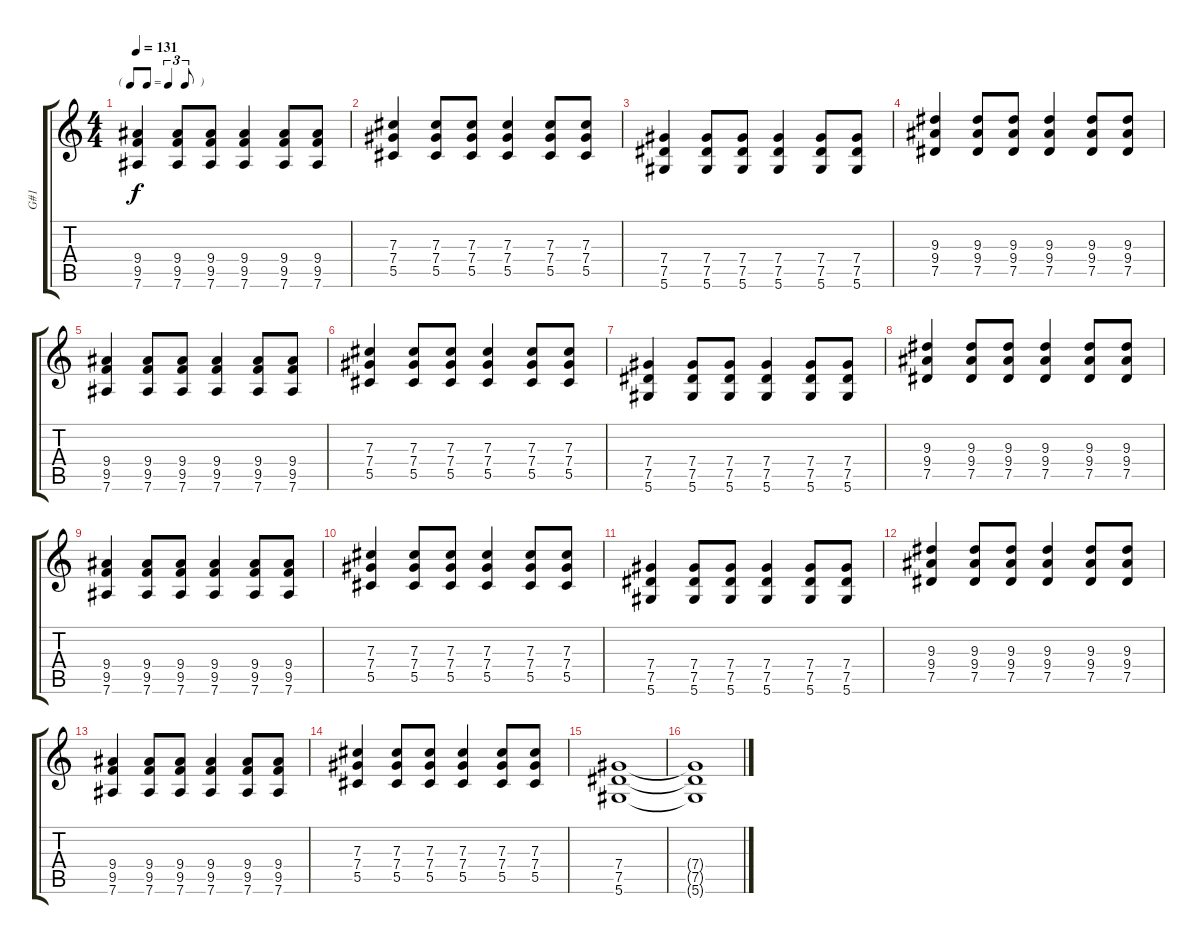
\track ("G#1" "G#1") {instrument distortionguitar}
\staff {score tabs}
\tuning (Eb4 Bb3 Gb3 Db3 Ab2 Eb2) {hide}
\ts (4 4)
\tf triplet8th
\tempo 131
\clef g2
\ks c
(9.4 9.5 7.6).4{dy f} (9.4 9.5 7.6).8 (9.4 9.5 7.6).8 (9.4 9.5 7.6).4 (9.4 9.5 7.6).8 (9.4 9.5 7.6).8 |
(7.3 7.4 5.5).4 (7.3 7.4 5.5).8 (7.3 7.4 5.5).8 (7.3 7.4 5.5).4 (7.3 7.4 5.5).8 (7.3 7.4 5.5).8 |
(7.4 7.5 5.6).4{volume 16} (7.4 7.5 5.6).8 (7.4 7.5 5.6).8 (7.4 7.5 5.6).4 (7.4 7.5 5.6).8 (7.4 7.5 5.6).8 |
(9.3 9.4 7.5).4 (9.3 9.4 7.5).8 (9.3 9.4 7.5).8 (9.3 9.4 7.5).4 (9.3 9.4 7.5).8 (9.3 9.4 7.5).8 |
(9.4 9.5 7.6).4 (9.4 9.5 7.6).8 (9.4 9.5 7.6).8 (9.4 9.5 7.6).4 (9.4 9.5 7.6).8 (9.4 9.5 7.6).8 |
(7.3 7.4 5.5).4 (7.3 7.4 5.5).8 (7.3 7.4 5.5).8 (7.3 7.4 5.5).4 (7.3 7.4 5.5).8 (7.3 7.4 5.5).8 |
(7.4 7.5 5.6).4{volume 16} (7.4 7.5 5.6).8 (7.4 7.5 5.6).8 (7.4 7.5 5.6).4 (7.4 7.5 5.6).8 (7.4 7.5 5.6).8 |
(9.3 9.4 7.5).4 (9.3 9.4 7.5).8 (9.3 9.4 7.5).8 (9.3 9.4 7.5).4 (9.3 9.4 7.5).8 (9.3 9.4 7.5).8 |
(9.4 9.5 7.6).4 (9.4 9.5 7.6).8 (9.4 9.5 7.6).8 (9.4 9.5 7.6).4 (9.4 9.5 7.6).8 (9.4 9.5 7.6).8 |
(7.3 7.4 5.5).4 (7.3 7.4 5.5).8 (7.3 7.4 5.5).8 (7.3 7.4 5.5).4 (7.3 7.4 5.5).8 (7.3 7.4 5.5).8 |
(7.4 7.5 5.6).4{volume 16} (7.4 7.5 5.6).8 (7.4 7.5 5.6).8 (7.4 7.5 5.6).4 (7.4 7.5 5.6).8 (7.4 7.5 5.6).8 |
(9.3 9.4 7.5).4 (9.3 9.4 7.5).8 (9.3 9.4 7.5).8 (9.3 9.4 7.5).4 (9.3 9.4 7.5).8 (9.3 9.4 7.5).8 |
(9.4 9.5 7.6).4 (9.4 9.5 7.6).8 (9.4 9.5 7.6).8 (9.4 9.5 7.6).4 (9.4 9.5 7.6).8 (9.4 9.5 7.6).8 |
(7.3 7.4 5.5).4 (7.3 7.4 5.5).8 (7.3 7.4 5.5).8 (7.3 7.4 5.5).4 (7.3 7.4 5.5).8 (7.3 7.4 5.5).8 |
(7.4 7.5 5.6).1 |
(7.4{t} 7.5{t} 5.6{t}).1
